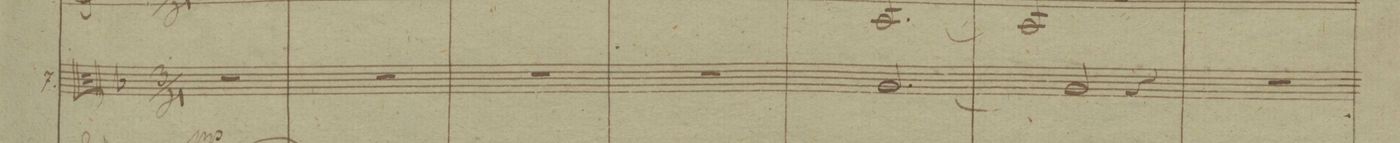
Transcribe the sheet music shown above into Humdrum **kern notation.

**kern	**dynam
*I"7.	*
*clefC3	*
*k[b-]	*
*M3/4	*
2.r	.
=2	=2
2.r	.
=3	=3
2.r	.
=4	=4
2.r	.
=5	=5
[2.A/	.
=6	=6
2A/]	.
4r	.
=7	=7
2.r	.
=8	=8
*-	*-
